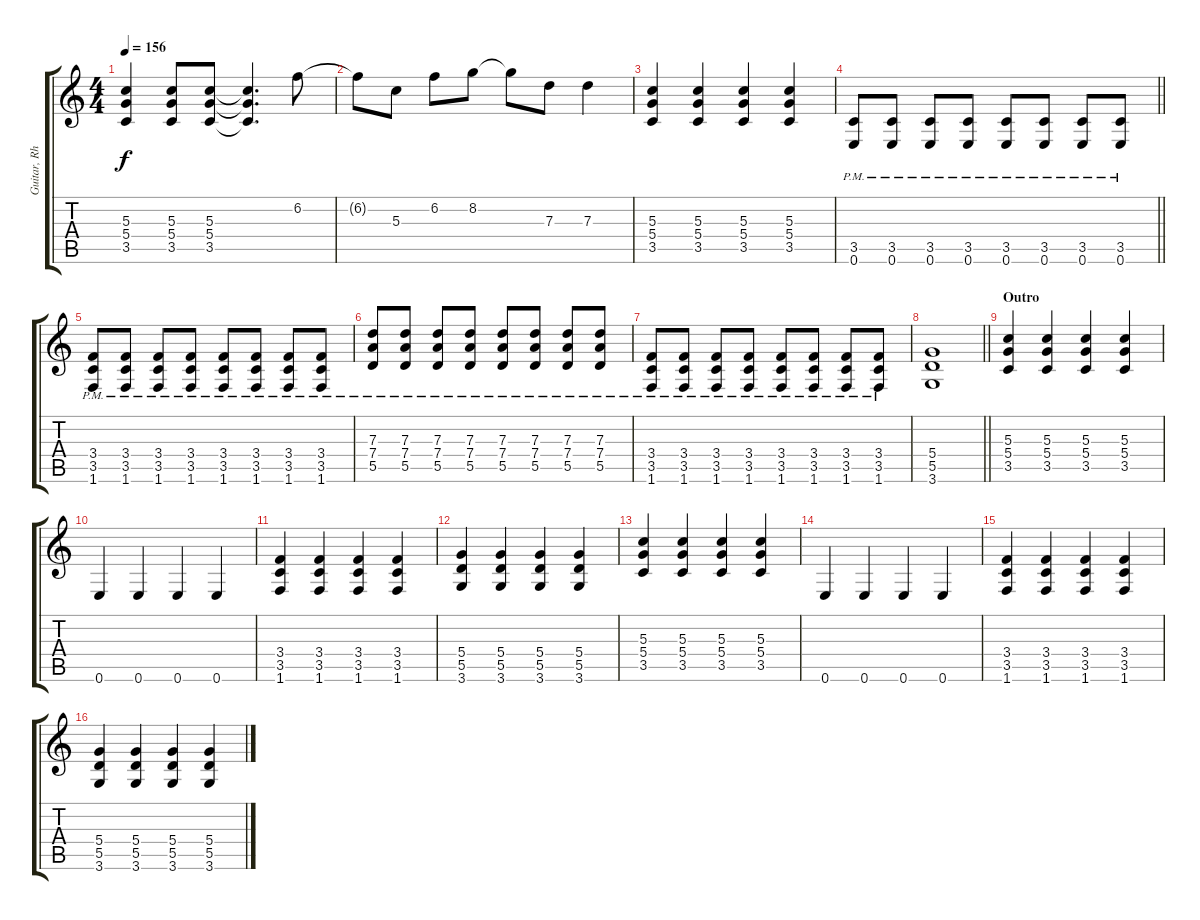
\track ("Guitar, Rhythm" "Guitar, Rh") {instrument distortionguitar}
\staff {score tabs}
\tuning (E4 B3 G3 D3 A2 E2) {hide}
\ts (4 4)
\tempo 156
\clef g2
\ks c
(5.3 5.4 3.5).4{dy f} (5.3 5.4 3.5).8 (5.3 5.4 3.5).8 (5.3{t} 5.4{t} 3.5{t}).4{d} 6.2.8 |
6.2{t}.8 5.3.8 6.2.8 8.2.8 8.2{t}.8 7.3.8 7.3.4 |
(5.3 5.4 3.5).4 (5.3 5.4 3.5).4 (5.3 5.4 3.5).4 (5.3 5.4 3.5).4 |
\barLineRight lightlight
(3.5{pm} 0.6{pm}).8 (3.5{pm} 0.6{pm}).8 (3.5{pm} 0.6{pm}).8 (3.5{pm} 0.6{pm}).8 (3.5{pm} 0.6{pm}).8 (3.5{pm} 0.6{pm}).8 (3.5{pm} 0.6{pm}).8 (3.5{pm} 0.6{pm}).8 |
(3.4{pm} 3.5{pm} 1.6{pm}).8 (3.4{pm} 3.5{pm} 1.6{pm}).8 (3.4{pm} 3.5{pm} 1.6{pm}).8 (3.4{pm} 3.5{pm} 1.6{pm}).8 (3.4{pm} 3.5{pm} 1.6{pm}).8 (3.4{pm} 3.5{pm} 1.6{pm}).8 (3.4{pm} 3.5{pm} 1.6{pm}).8 (3.4{pm} 3.5{pm} 1.6{pm}).8 |
(7.3{pm} 7.4{pm} 5.5{pm}).8 (7.3{pm} 7.4{pm} 5.5{pm}).8 (7.3{pm} 7.4{pm} 5.5{pm}).8 (7.3{pm} 7.4{pm} 5.5{pm}).8 (7.3{pm} 7.4{pm} 5.5{pm}).8 (7.3{pm} 7.4{pm} 5.5{pm}).8 (7.3{pm} 7.4{pm} 5.5{pm}).8 (7.3{pm} 7.4{pm} 5.5{pm}).8 |
(3.4{pm} 3.5{pm} 1.6{pm}).8 (3.4{pm} 3.5{pm} 1.6{pm}).8 (3.4{pm} 3.5{pm} 1.6{pm}).8 (3.4{pm} 3.5{pm} 1.6{pm}).8 (3.4{pm} 3.5{pm} 1.6{pm}).8 (3.4{pm} 3.5{pm} 1.6{pm}).8 (3.4{pm} 3.5{pm} 1.6{pm}).8 (3.4{pm} 3.5{pm} 1.6{pm}).8 |
\barLineRight lightlight
(5.4 5.5 3.6).1 |
\section ("" "Outro")
(5.3 5.4 3.5).4 (5.3 5.4 3.5).4 (5.3 5.4 3.5).4 (5.3 5.4 3.5).4 |
0.6.4 0.6.4 0.6.4 0.6.4 |
(3.4 3.5 1.6).4 (3.4 3.5 1.6).4 (3.4 3.5 1.6).4 (3.4 3.5 1.6).4 |
(5.4 5.5 3.6).4 (5.4 5.5 3.6).4 (5.4 5.5 3.6).4 (5.4 5.5 3.6).4 |
(5.3 5.4 3.5).4 (5.3 5.4 3.5).4 (5.3 5.4 3.5).4 (5.3 5.4 3.5).4 |
0.6.4 0.6.4 0.6.4 0.6.4 |
(3.4 3.5 1.6).4 (3.4 3.5 1.6).4 (3.4 3.5 1.6).4 (3.4 3.5 1.6).4 |
(5.4 5.5 3.6).4 (5.4 5.5 3.6).4 (5.4 5.5 3.6).4 (5.4 5.5 3.6).4
